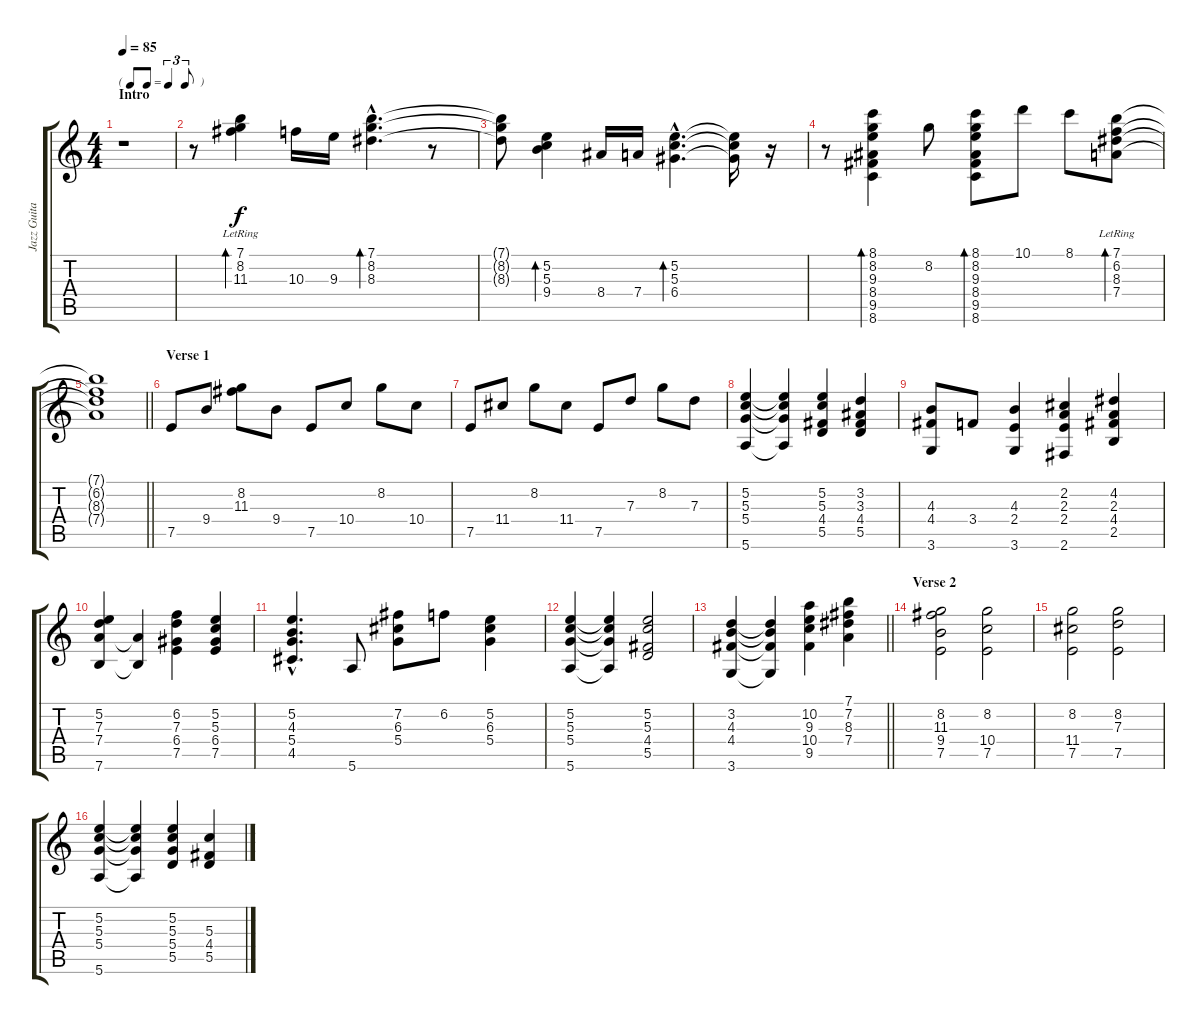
\track ("Jazz Guitar" "Jazz Guita") {instrument electricguitarjazz}
\staff {score tabs}
\tuning (E4 B3 G3 D3 A2 E2) {hide}
\ts (4 4)
\tf triplet8th
\section ("" "Intro")
\tempo 85
\clef g2
\ks c
r.1{dy f instrument electricguitarjazz} |
r.8 (7.1{lr} 8.2 11.3).4{bd 240} 10.3.16 9.3.16 (7.1{hac} 8.2{hac} 8.3{hac}).4{d bd 240} r.8 |
(7.1{t} 8.2{t} 8.3{t}).8 (5.2 5.3 9.4).4{bd 240} 8.4.16 7.4.16 (5.2{hac} 5.3{hac} 6.4{hac}).4{d bd 240} (5.2{t} 5.3{t} 6.4{t}).16 r.16 |
r.8 (8.1 8.2 9.3 8.4 9.5 8.6).4{bd 120} 8.2.8 (8.1 8.2 9.3 8.4 9.5 8.6).8{bd 120} 10.1.8 8.1.8 (7.1{lr} 6.2{lr} 8.3{lr} 7.4{lr}).8{bd 480} |
\barLineRight lightlight
(7.1{t} 6.2{t} 8.3{t} 7.4{t}).1 |
\section ("" "Verse 1")
7.5.8 9.4.8 (8.2 11.3).8 9.4.8 7.5.8 10.4.8 8.2.8 10.4.8 |
7.5.8 11.4.8 8.2.8 11.4.8 7.5.8 7.3.8 8.2.8 7.3.8 |
(5.2 5.3 5.4 5.6).4 (5.2{t} 5.3{t} 5.4{t} 5.6{t}).4 (5.2 5.3 4.4 5.5).4 (3.2 3.3 4.4 5.5).4 |
(4.3 4.4 3.6).8 3.4.8 (4.3 2.4 3.6).4 (2.2 2.3 2.4 2.6).4 (4.2 2.3 4.4 2.5).4 |
(5.2 7.3 7.4 7.6).4 (7.4{t} 7.6{t}).4 (6.2 7.3 6.4 7.5).4 (5.2 5.3 6.4 7.5).4 |
(5.2{hac} 4.3{hac} 5.4{hac} 4.5{hac}).4{d} 5.6.8 (7.2 6.3 5.4).8 6.2.8 (5.2 6.3 5.4).4 |
(5.2 5.3 5.4 5.6).4 (5.2{t} 5.3{t} 5.4{t} 5.6{t}).4 (5.2 5.3 4.4 5.5).2 |
\barLineRight lightlight
(3.2 4.3 4.4 3.6).4 (3.2{t} 4.3{t} 4.4{t} 3.6{t}).4 (10.2 9.3 10.4 9.5).4 (7.1 7.2 8.3 7.4).4 |
\section ("" "Verse 2")
(8.2 11.3 9.4 7.5).2 (8.2 10.4 7.5).2 |
(8.2 11.4 7.5).2 (8.2 7.3 7.5).2 |
(5.2 5.3 5.4 5.6).4 (5.2{t} 5.3{t} 5.4{t} 5.6{t}).4 (5.2 5.3 5.4 5.5).4 (5.3 4.4 5.5).4
